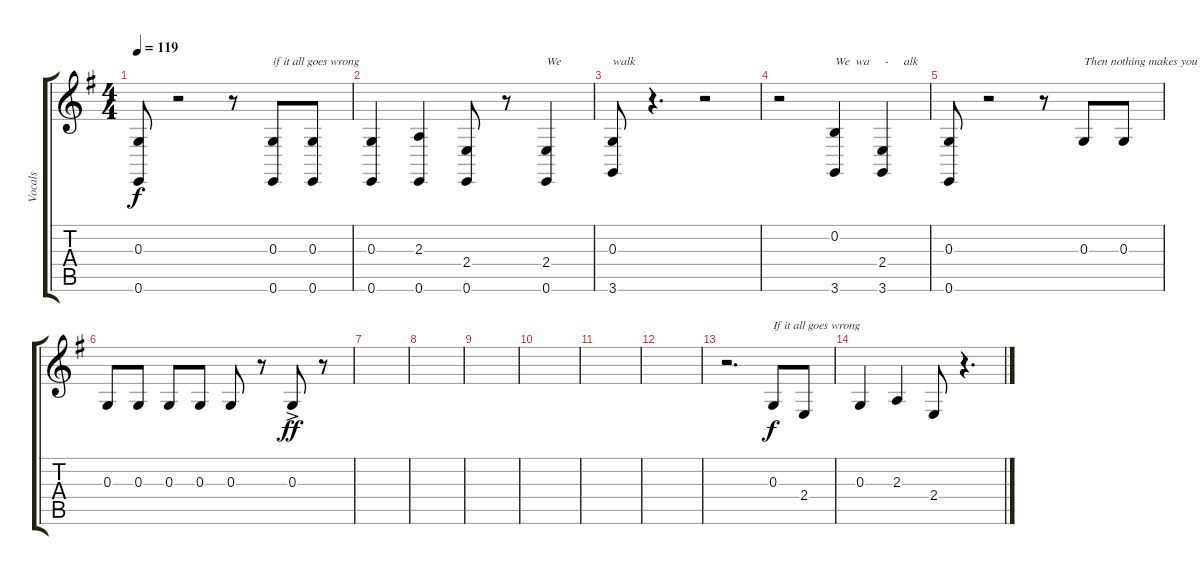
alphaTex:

\track ("Vocals" "Vocals") {instrument oboe}
\staff {score tabs}
\tuning (E4 B3 G3 D3 A2 E2) {hide}
\ts (4 4)
\tempo 119
\clef g2
\ks g
(0.3 0.6).8{dy f} r.2 r.8 (0.3 0.6).8{txt "if it all goes wrong"} (0.3 0.6).8 |
(0.3 0.6).4 (2.3 0.6).4 (2.4 0.6).8 r.8 (2.4 0.6).4{txt "We"} |
(0.3 3.6).8{txt "walk"} r.4{d} r.2 |
r.2 (0.2 3.6).4{txt "We  wa     -     alk"} (2.4 3.6).4 |
(0.3 0.6).8 r.2 r.8 0.3.8{txt "Then nothing makes you feel good"} 0.3.8 |
0.3.8 0.3.8 0.3.8 0.3.8 0.3.8 r.8 0.3{ac}.8{dy ff} r.8 |
|
|
|
|
|
|
r.2{d} 0.3.8{txt "If it all goes wrong" dy f} 2.4.8 |
0.3.4 2.3.4 2.4.8 r.4{d}
